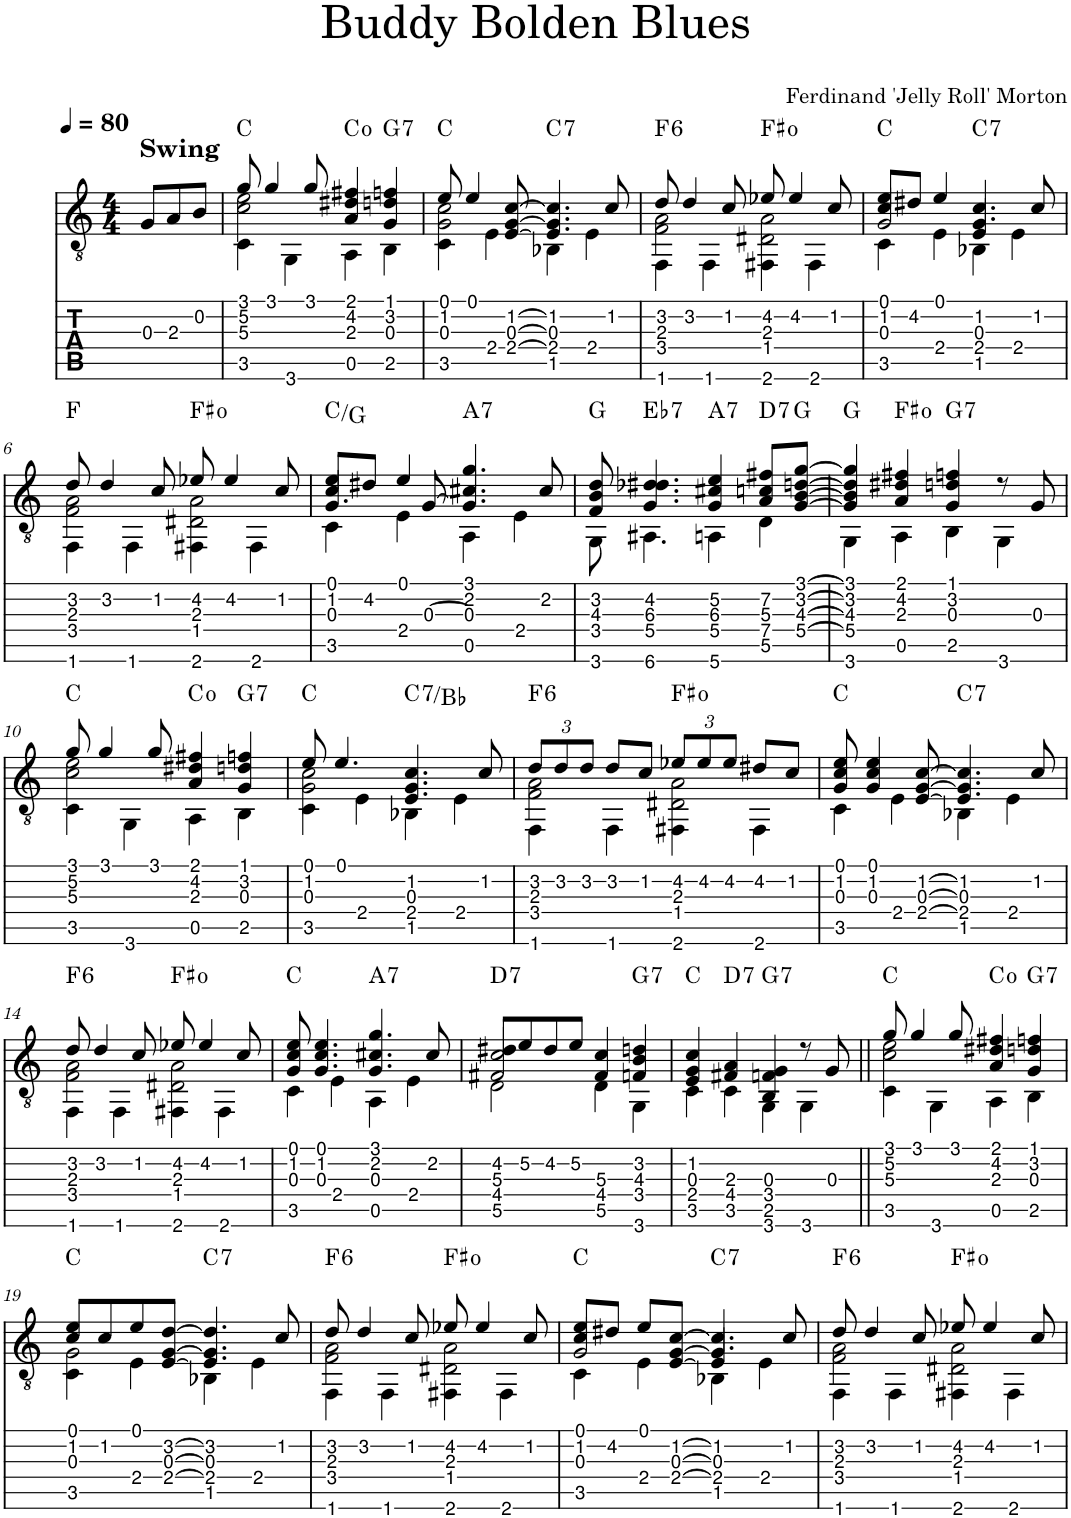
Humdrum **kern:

**kern	**kern	**harte
*part1	*part1	*part1
*staff2	*staff1	*
*I"Classical Guitar	*	*
*stria6	*	*
*	*clefGv2	*
*k[]	*k[]	*
*C:	*C:	*
*M4/4	*M4/4	*
*MM80	*MM80	*
=1	=1	=1
!	!LO:TX:a:B:t=Swing	!
8G	8G/L	.
8AL	8A/	.
8BJ	8B/J	.
=2	=2	=2
*^	*^	*
*	*^	*	*^	*
8g	4C	2c 2e	8g/	4C\	2c\ 2e\	C:maj
4g	.	.	4g/	.	.	.
.	4GG	.	.	4GG\	.	.
8g	.	.	8g/	.	.	.
4A 4d# 4f#	4AA	2r	4A/ 4d#X/ 4f#X/	4AA\	2ryy	C:dim
!	!	!	!	!	!	!LO:H:kt=7
4G 4d 4f	4BB	.	4G/ 4dn/ 4fn/	4BB\	.	G:7
=3	=3	=3	=3	=3	=3	=3
8e	4C	2G 2c	8e/	4C\	2G\ 2c\	C:maj
4e	.	.	4e/	.	.	.
.	4E	.	.	4E\	.	.
[8E [8G [8c	.	.	[8E/ [8G/ [8c/	.	.	.
!	!	!	!	!	!	!LO:H:kt=7
4.E] 4.G] 4.c]	4BB-	2r	4.E/] 4.G/] 4.c/]	4BB-X\	2ryy	C:7
.	4E	.	.	4E\	.	.
8c	.	.	8c/	.	.	.
=4	=4	=4	=4	=4	=4	=4
!	!	!	!	!	!	!LO:H:kt=6
8d	4FF	2F 2A	8d/	4FF\	2F\ 2A\	F:maj6
4d	.	.	4d/	.	.	.
.	4FF	.	.	4FF\	.	.
8c	.	.	8c/	.	.	.
8e-	4FF#	2D# 2A	8e-X/	4FF#X\	2D#X\ 2A\	F#:dim
4e-	.	.	4e-/	.	.	.
.	4FF#	.	.	4FF#\	.	.
8c	.	.	8c/	.	.	.
=5	=5	=5	=5	=5	=5	=5
8c\ 8e\L	4C	2G	8c/ 8e/L	4C\	2G/	C:maj
8d#J	.	.	8d#X/J	.	.	.
4e	4E	.	4e/	4E\	.	.
!	!	!	!	!	!	!LO:H:kt=7
4.G 4.c	4BB-	4E	4.G/ 4.c/	4BB-X\	4E/	C:7
.	4E	4r	.	4E\	4ryy	.
8c	.	.	8c/	.	.	.
!!LO:LB:g=z	!!	!!
=6	=6	=6	=6	=6	=6	=6
8d	4FF	2F 2A	8d/	4FF\	2F\ 2A\	F:maj
4d	.	.	4d/	.	.	.
.	4FF	.	.	4FF\	.	.
8c	.	.	8c/	.	.	.
8e-X	4FF#X	2D#X 2A	8e-X/	4FF#X\	2D#X\ 2A\	F#:dim
4e-	.	.	4e-/	.	.	.
.	4FF#	.	.	4FF#\	.	.
8c	.	.	8c/	.	.	.
=7	=7	=7	=7	=7	=7	=7
8c\ 8e\L	4C	4.G	8c/ 8e/L	4C\	4.G/	C:maj/5
8d#XJ	.	.	8d#X/J	.	.	.
4e	4E	.	4e/	4E\	.	.
.	.	[8G	.	.	[8G/	.
!	!	!	!	!	!	!LO:H:kt=7
4.c# 4.g	4AA-X	4.G]	4.c#X/ 4.g/	4AA\	4.G/]	A:7
.	4E	.	.	4E\	.	.
8c#	.	8ryy	8c#/	.	8ryy	.
*	*v	*v	*	*	*	*
*	*	*	*v	*v	*
=8	=8	=8	=8	=8
8F 8B 8d	8GG	8F/ 8B/ 8d/	8GG\	G:maj
!	!	!	!	!LO:H:kt=7
4.G 4.d-X 4.d#X	4.AA#X	4.G/ 4.d-X/ 4.d#X/	4.AA#X\	Eb:7
!	!	!	!	!LO:H:kt=7
4G 4c# 4e	4AA	4G/ 4c#X/ 4e/	4AAn\	A:7
!	!	!	!	!LO:H:kt=7
8A\ 8c\ 8f#\L	4D	8A/ 8cn/ 8f#X/L	4D\	D:7
[8G\ [8B\ [8d\ [8g\J	.	[8G/ [8B/ [8dn/ [8g/J	.	G:maj
=9	=9	=9	=9	=9
4G] 4B] 4d] 4g]	4GG	4G/] 4B/] 4d/] 4g/]	4GG\	G:maj
4A 4d# 4f#	4AA	4A/ 4d#X/ 4f#X/	4AA\	F#:dim
!	!	!	!	!LO:H:kt=7
4G 4d 4f	4BB	4G/ 4dn/ 4fn/	4BB\	G:7
8r	4GG	8r	4GG\	.
8G	.	8G/	.	.
!!LO:LB:g=z
=10	=10	=10	=10	=10
*	*^	*	*^	*
8g	4C	2c 2e	8g/	4C\	2c\ 2e\	C:maj
4g	.	.	4g/	.	.	.
.	4GG	.	.	4GG\	.	.
8g	.	.	8g/	.	.	.
4A 4d#X 4f#X	4AA	2ryy	4A/ 4d#X/ 4f#X/	4AA\	2ryy	C:dim
!	!	!	!	!	!	!LO:H:kt=7
4G 4dn 4fn	4BB	.	4G/ 4dn/ 4fn/	4BB\	.	G:7
=11	=11	=11	=11	=11	=11	=11
8e	4C	2G 2c	8e/	4C\	2G\ 2c\	C:maj
4.e	.	.	4.e/	.	.	.
.	4E	.	.	4E\	.	.
!	!	!	!	!	!	!LO:H:kt=7
4.E 4.G 4.c	4BB-X	2ryy	4.E/ 4.G/ 4.c/	4BB-X\	2ryy	C:7/b7
.	4E	.	.	4E\	.	.
8c	.	.	8c/	.	.	.
=12	=12	=12	=12	=12	=12	=12
*Xbrackettup	*	*	*Xbrackettup	*	*	*
!	!	!	!	!	!	!LO:H:kt=6
12dL	4FF	2F 2A	12d/L	4FF\	2F\ 2A\	F:maj6
12d	.	.	12d/	.	.	.
12dJ	.	.	12d/J	.	.	.
8dL	4FF	.	8d/L	4FF\	.	.
8cJ	.	.	8c/J	.	.	.
12e-L	4FF#X	2D#X 2A	12e-X/L	4FF#X\	2D#X\ 2A\	F#:dim
12e-	.	.	12e-/	.	.	.
12e-J	.	.	12e-/J	.	.	.
8d#L	4FF#	.	8d#X/L	4FF#\	.	.
8cJ	.	.	8c/J	.	.	.
*	*v	*v	*	*	*	*
*	*	*	*v	*v	*
=13	=13	=13	=13	=13
8G 8c 8e	4C	8G/ 8c/ 8e/	4C\	C:maj
4G 4c 4e	.	4G/ 4c/ 4e/	.	.
.	4E	.	4E\	.
[8E [8G [8c	.	[8E/ [8G/ [8c/	.	.
!	!	!	!	!LO:H:kt=7
4.E] 4.G] 4.c]	4BB-X	4.E/] 4.G/] 4.c/]	4BB-X\	C:7
.	4E	.	4E\	.
8c	.	8c/	.	.
!!LO:LB:g=z
=14	=14	=14	=14	=14
*	*^	*	*^	*
!	!	!	!	!	!	!LO:H:kt=6
8d	4FF	2F 2A	8d/	4FF\	2F\ 2A\	F:maj6
4d	.	.	4d/	.	.	.
.	4FF	.	.	4FF\	.	.
8c	.	.	8c/	.	.	.
8e-	4FF#X	2D#X 2A	8e-X/	4FF#X\	2D#X\ 2A\	F#:dim
4e-	.	.	4e-/	.	.	.
.	4FF#	.	.	4FF#\	.	.
8c	.	.	8c/	.	.	.
*	*v	*v	*	*	*	*
*	*	*	*v	*v	*
=15	=15	=15	=15	=15
8G 8c 8e	4C	8G/ 8c/ 8e/	4C\	C:maj
4.G 4.c 4.e	.	4.G/ 4.c/ 4.e/	.	.
.	4E	.	4E\	.
!	!	!	!	!LO:H:kt=7
4.G 4.c# 4.g	4AA-X	4.G/ 4.c#X/ 4.g/	4AA\	A:7
.	4E	.	4E\	.
8c#	.	8c#/	.	.
=16	=16	=16	=16	=16
*	*^	*	*^	*
!	!	!	!	!	!	!LO:H:kt=7
8d#L	2D	2F# 2c	8d#X/L	2D\	2F#X/ 2c/	D:7
8eJ	.	.	8e/	.	.	.
8d#XL	.	.	8d#/	.	.	.
8eJ	.	.	8e/J	.	.	.
4F# 4c	4D	2r	4F#/ 4c/	4D\	2ryy	.
!	!	!	!	!	!	!LO:H:kt=7
4F 4B 4d	4GG	.	4Fn/ 4B/ 4dn/	4GG\	.	G:7
*	*v	*v	*	*	*	*
*	*	*	*v	*v	*
=17	=17	=17	=17	=17
4E 4G 4c	4C	4E/ 4G/ 4c/	4C\	C:maj
!	!	!	!	!LO:H:kt=7
4F# 4A	4C	4F#X/ 4A/	4C\	D:7
!	!	!	!	!LO:H:kt=7
4BB 4F 4G	4GG	4BB/ 4Fn/ 4G/	4GG\	G:7
8r	4GG	8r	4GG\	.
8G	.	8G/	.	.
=18||	=18||	=18||	=18||	=18||
*	*^	*	*^	*
8g	4C	2c 2e	8g/	4C\	2c\ 2e\	C:maj
4g	.	.	4g/	.	.	.
.	4GG	.	.	4GG\	.	.
8g	.	.	8g/	.	.	.
4A 4d#X 4f#X	4AA	2ryy	4A/ 4d#X/ 4f#X/	4AA\	2ryy	C:dim
!	!	!	!	!	!	!LO:H:kt=7
4G 4dn 4fn	4BB	.	4G/ 4dn/ 4fn/	4BB\	.	G:7
!!LO:LB:g=z	!!	!!
=19	=19	=19	=19	=19	=19	=19
8c\ 8e\L	4C	2G	8c/ 8e/L	4C\	2G\	C:maj
8cJ	.	.	8c/	.	.	.
8eL	4E	.	8e/	4E\	.	.
[8E\ [8G\ [8d\J	.	.	[8E/ [8G/ [8d/J	.	.	.
!	!	!	!	!	!	!LO:H:kt=7
4.E] 4.G] 4.d]	4BB-X	2ryy	4.E/] 4.G/] 4.d/]	4BB-X\	2ryy	C:7
.	4E	.	.	4E\	.	.
8c	.	.	8c/	.	.	.
=20	=20	=20	=20	=20	=20	=20
!	!	!	!	!	!	!LO:H:kt=6
8d	4FF	2F 2A	8d/	4FF\	2F\ 2A\	F:maj6
4d	.	.	4d/	.	.	.
.	4FF	.	.	4FF\	.	.
8c	.	.	8c/	.	.	.
8e-X	4FF#X	2D#X 2A	8e-X/	4FF#X\	2D#X\ 2A\	F#:dim
4e-	.	.	4e-/	.	.	.
.	4FF#	.	.	4FF#\	.	.
8c	.	.	8c/	.	.	.
=21	=21	=21	=21	=21	=21	=21
8c\ 8e\L	4C	2G	8c/ 8e/L	4C\	2G/	C:maj
8d#XJ	.	.	8d#X/J	.	.	.
8eL	4E	.	8e/L	4E\	.	.
[8E\ [8G\ [8c\J	.	.	[8E/ [8G/ [8c/J	.	.	.
!	!	!	!	!	!	!LO:H:kt=7
4.G] 4.c]	4BB-X	4E]	4.G/] 4.c/]	4BB-X\	4E/]	C:7
.	4E	4ryy	.	4E\	4ryy	.
8c	.	.	8c/	.	.	.
=22	=22	=22	=22	=22	=22	=22
!	!	!	!	!	!	!LO:H:kt=6
8d	4FF	2F 2A	8d/	4FF\	2F\ 2A\	F:maj6
4d	.	.	4d/	.	.	.
.	4FF	.	.	4FF\	.	.
8c	.	.	8c/	.	.	.
8e-X	4FF#X	2D#X 2A	8e-X/	4FF#X\	2D#X\ 2A\	F#:dim
4e-	.	.	4e-/	.	.	.
.	4FF#	.	.	4FF#\	.	.
8c	.	.	8c/	.	.	.
*v	*v	*v	*	*	*	*
*	*v	*v	*v	*
=	=	=
*-	*-	*-
